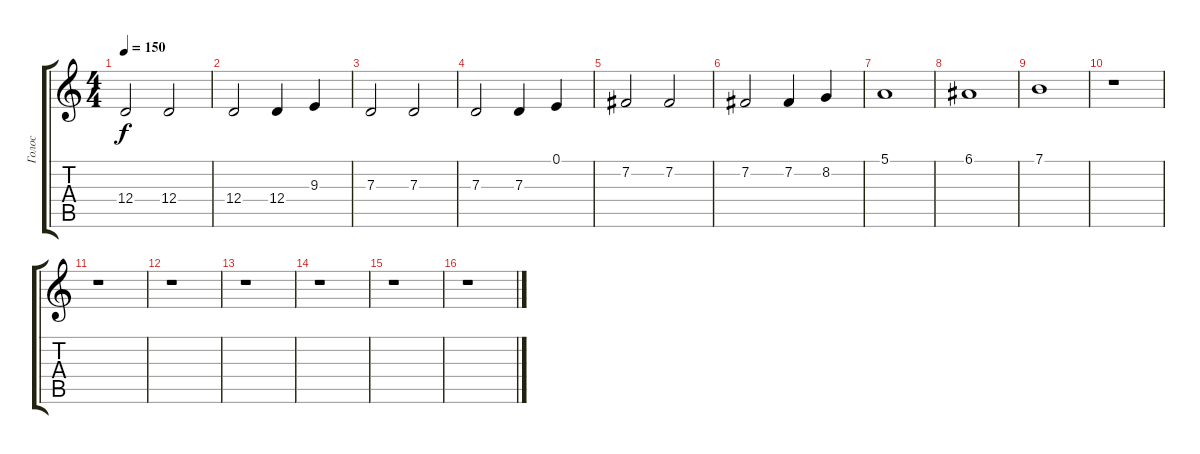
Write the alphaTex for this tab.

\track ("Голос" "Голос") {instrument recorder}
\staff {score tabs}
\tuning (E4 B3 G3 D3 A2 E2) {hide}
\ts (4 4)
\tempo 150
\clef g2
\ks c
12.4.2{dy f} 12.4.2 |
12.4.2 12.4.4 9.3.4 |
7.3.2 7.3.2 |
7.3.2 7.3.4 0.1.4 |
7.2.2 7.2.2 |
7.2.2 7.2.4 8.2.4 |
5.1.1 |
6.1.1 |
7.1.1 |
r.1 |
r.1 |
r.1 |
r.1 |
r.1 |
r.1 |
r.1
